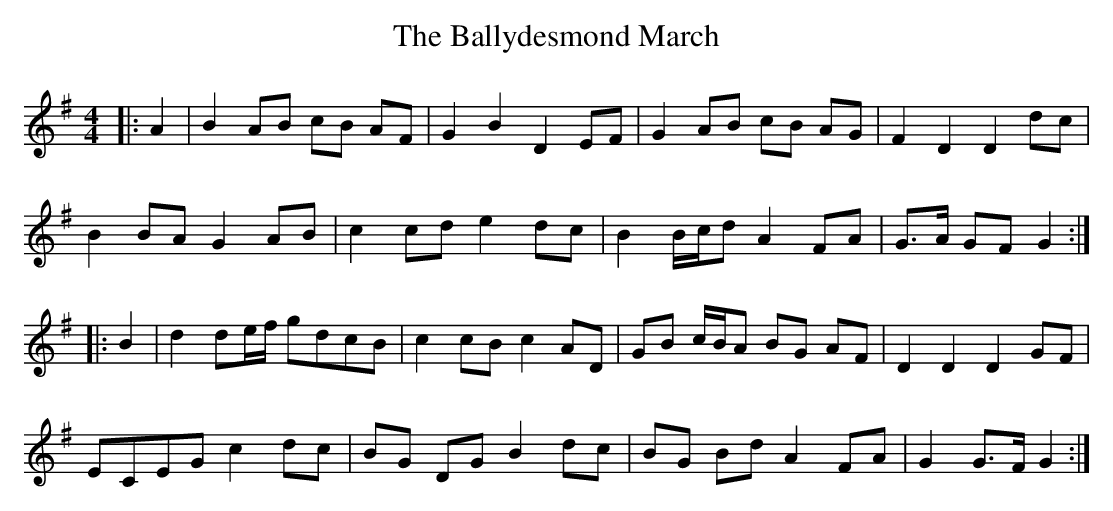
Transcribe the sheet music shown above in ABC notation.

X:1
T: The Ballydesmond March
M: 4/4
L: 1/8
K: Gmaj
|: A2 |\
B2 AB cB AF | G2 B2 D2 EF | G2 AB cB AG | F2 D2 D2 dc |
B2 BA G2 AB | c2 cd e2 dc | B2 B/c/d A2 FA | G>A GF G2 :|
|: B2 |\
d2 de/f/ gdcB | c2 cB c2 AD | GB c/B/A BG AF | D2 D2 D2 GF |
ECEG c2 dc | BG DG B2 dc | BG Bd A2 FA | G2 G>F G2 :|
